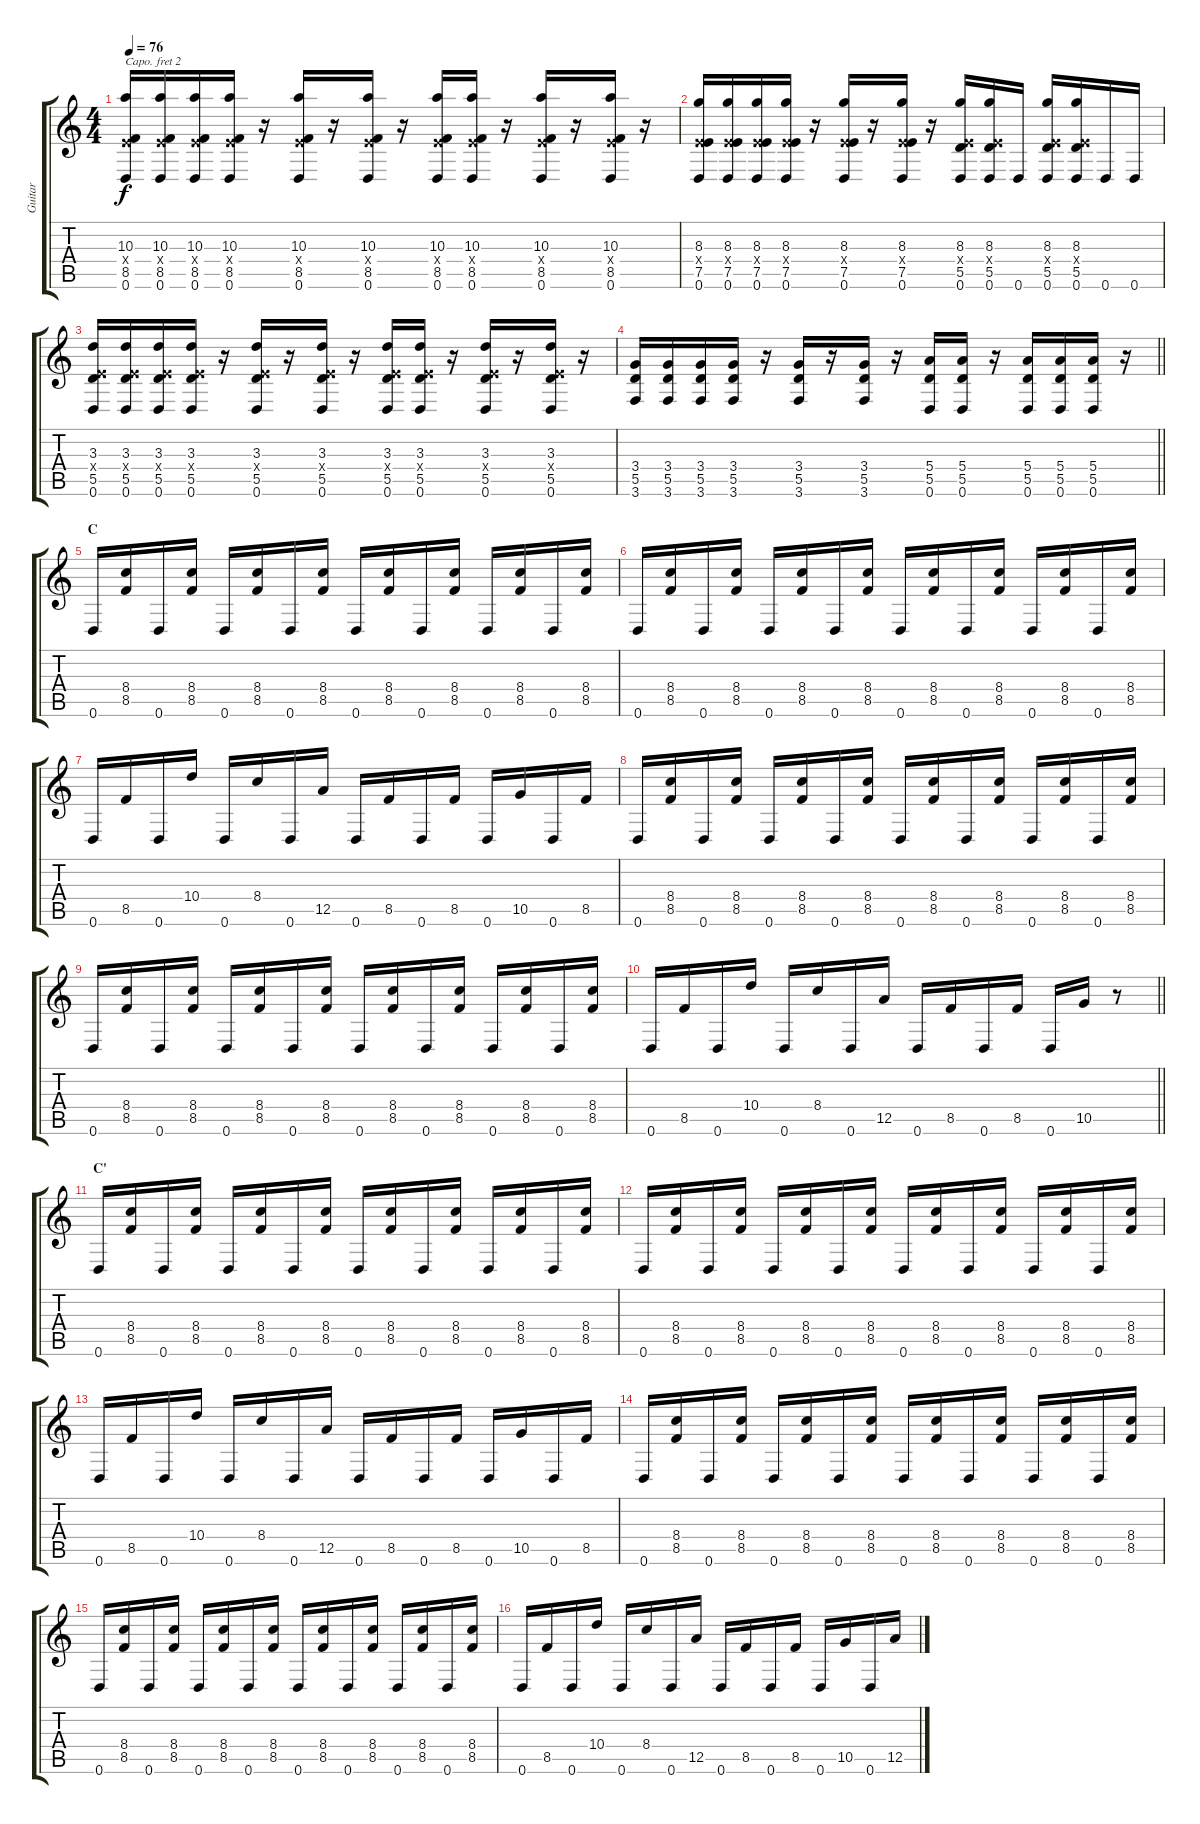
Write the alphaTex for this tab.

\track ("Guitar" "Guitar") {instrument overdrivenguitar}
\staff {score tabs}
\capo 2
\tuning (G4 E4 A3 D3 G2 C2) {hide}
\ts (4 4)
\tempo 76
\clef g2
\ks c
(10.3 0.4{x} 8.5 0.6).16{dy f} (10.3 0.4{x} 8.5 0.6).16 (10.3 0.4{x} 8.5 0.6).16 (10.3 0.4{x} 8.5 0.6).16 r.16 (10.3 0.4{x} 8.5 0.6).16 r.16 (10.3 0.4{x} 8.5 0.6).16 r.16 (10.3 0.4{x} 8.5 0.6).16 (10.3 0.4{x} 8.5 0.6).16 r.16 (10.3 0.4{x} 8.5 0.6).16 r.16 (10.3 0.4{x} 8.5 0.6).16 r.16 |
(8.3 0.4{x} 7.5 0.6).16 (8.3 0.4{x} 7.5 0.6).16 (8.3 0.4{x} 7.5 0.6).16 (8.3 0.4{x} 7.5 0.6).16 r.16 (8.3 0.4{x} 7.5 0.6).16 r.16 (8.3 0.4{x} 7.5 0.6).16 r.16 (8.3 0.4{x} 5.5 0.6).16 (8.3 0.4{x} 5.5 0.6).16 0.6.16 (8.3 0.4{x} 5.5 0.6).16 (8.3 0.4{x} 5.5 0.6).16 0.6.16 0.6.16 |
(3.3 0.4{x} 5.5 0.6).16 (3.3 0.4{x} 5.5 0.6).16 (3.3 0.4{x} 5.5 0.6).16 (3.3 0.4{x} 5.5 0.6).16 r.16 (3.3 0.4{x} 5.5 0.6).16 r.16 (3.3 0.4{x} 5.5 0.6).16 r.16 (3.3 0.4{x} 5.5 0.6).16 (3.3 0.4{x} 5.5 0.6).16 r.16 (3.3 0.4{x} 5.5 0.6).16 r.16 (3.3 0.4{x} 5.5 0.6).16 r.16 |
\barLineRight lightlight
(3.4 5.5 3.6).16 (3.4 5.5 3.6).16 (3.4 5.5 3.6).16 (3.4 5.5 3.6).16 r.16 (3.4 5.5 3.6).16 r.16 (3.4 5.5 3.6).16 r.16 (5.4 5.5 0.6).16 (5.4 5.5 0.6).16 r.16 (5.4 5.5 0.6).16 (5.4 5.5 0.6).16 (5.4 5.5 0.6).16 r.16 |
\section ("" "C")
0.6.16 (8.4 8.5).16 0.6.16 (8.4 8.5).16 0.6.16 (8.4 8.5).16 0.6.16 (8.4 8.5).16 0.6.16 (8.4 8.5).16 0.6.16 (8.4 8.5).16 0.6.16 (8.4 8.5).16 0.6.16 (8.4 8.5).16 |
0.6.16 (8.4 8.5).16 0.6.16 (8.4 8.5).16 0.6.16 (8.4 8.5).16 0.6.16 (8.4 8.5).16 0.6.16 (8.4 8.5).16 0.6.16 (8.4 8.5).16 0.6.16 (8.4 8.5).16 0.6.16 (8.4 8.5).16 |
0.6.16 8.5.16 0.6.16 10.4.16 0.6.16 8.4.16 0.6.16 12.5.16 0.6.16 8.5.16 0.6.16 8.5.16 0.6.16 10.5.16 0.6.16 8.5.16 |
0.6.16 (8.4 8.5).16 0.6.16 (8.4 8.5).16 0.6.16 (8.4 8.5).16 0.6.16 (8.4 8.5).16 0.6.16 (8.4 8.5).16 0.6.16 (8.4 8.5).16 0.6.16 (8.4 8.5).16 0.6.16 (8.4 8.5).16 |
0.6.16 (8.4 8.5).16 0.6.16 (8.4 8.5).16 0.6.16 (8.4 8.5).16 0.6.16 (8.4 8.5).16 0.6.16 (8.4 8.5).16 0.6.16 (8.4 8.5).16 0.6.16 (8.4 8.5).16 0.6.16 (8.4 8.5).16 |
\barLineRight lightlight
0.6.16 8.5.16 0.6.16 10.4.16 0.6.16 8.4.16 0.6.16 12.5.16 0.6.16 8.5.16 0.6.16 8.5.16 0.6.16 10.5.16 r.8 |
\section ("" "C'")
0.6.16 (8.4 8.5).16 0.6.16 (8.4 8.5).16 0.6.16 (8.4 8.5).16 0.6.16 (8.4 8.5).16 0.6.16 (8.4 8.5).16 0.6.16 (8.4 8.5).16 0.6.16 (8.4 8.5).16 0.6.16 (8.4 8.5).16 |
0.6.16 (8.4 8.5).16 0.6.16 (8.4 8.5).16 0.6.16 (8.4 8.5).16 0.6.16 (8.4 8.5).16 0.6.16 (8.4 8.5).16 0.6.16 (8.4 8.5).16 0.6.16 (8.4 8.5).16 0.6.16 (8.4 8.5).16 |
0.6.16 8.5.16 0.6.16 10.4.16 0.6.16 8.4.16 0.6.16 12.5.16 0.6.16 8.5.16 0.6.16 8.5.16 0.6.16 10.5.16 0.6.16 8.5.16 |
0.6.16 (8.4 8.5).16 0.6.16 (8.4 8.5).16 0.6.16 (8.4 8.5).16 0.6.16 (8.4 8.5).16 0.6.16 (8.4 8.5).16 0.6.16 (8.4 8.5).16 0.6.16 (8.4 8.5).16 0.6.16 (8.4 8.5).16 |
0.6.16 (8.4 8.5).16 0.6.16 (8.4 8.5).16 0.6.16 (8.4 8.5).16 0.6.16 (8.4 8.5).16 0.6.16 (8.4 8.5).16 0.6.16 (8.4 8.5).16 0.6.16 (8.4 8.5).16 0.6.16 (8.4 8.5).16 |
0.6.16 8.5.16 0.6.16 10.4.16 0.6.16 8.4.16 0.6.16 12.5.16 0.6.16 8.5.16 0.6.16 8.5.16 0.6.16 10.5.16 0.6.16 12.5.16
